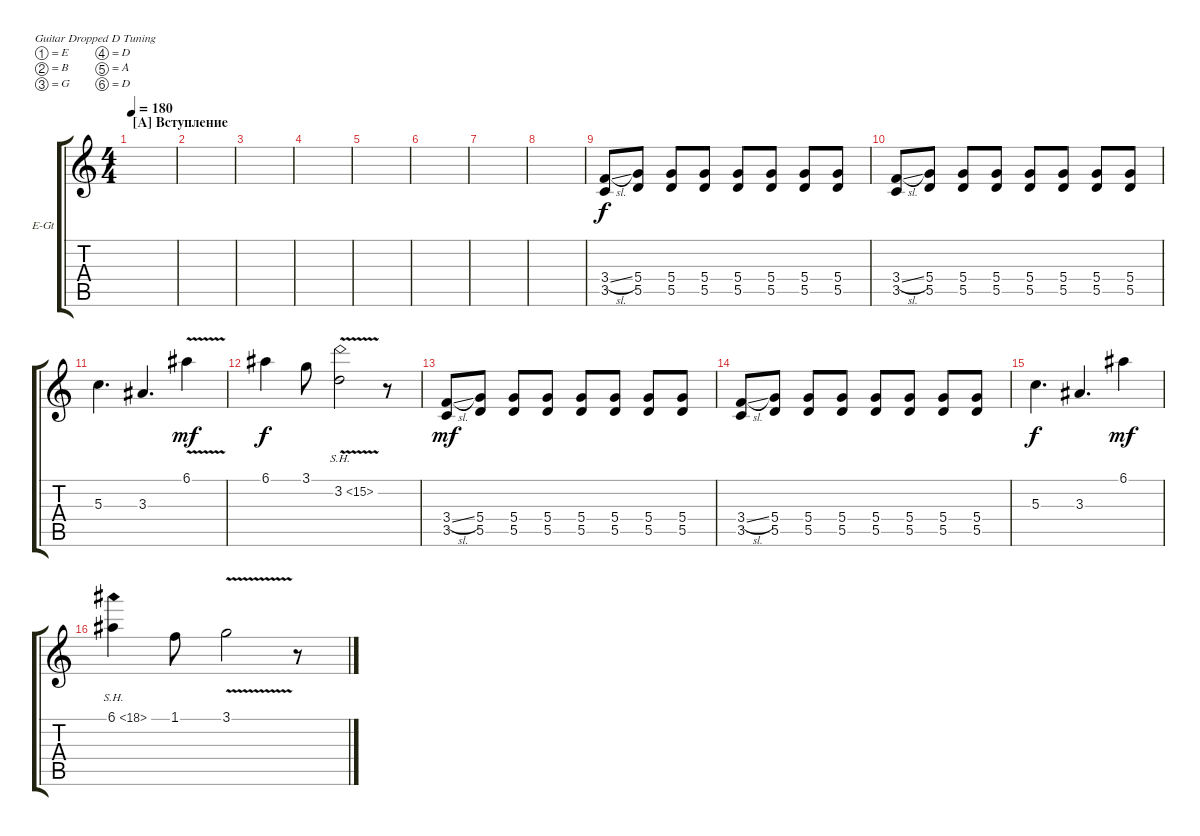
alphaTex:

\defaultSystemsLayout 4
\bracketExtendMode groupsimilarinstruments
\firstSystemTrackNameOrientation horizontal
\otherSystemsTrackNameOrientation horizontal
\track ("Романов" "E-Gt") {instrument distortionguitar}
\staff {score tabs}
\tuning (E4 B3 G3 D3 A2 D2)
\ts (4 4)
\section ("A" "Вступление")
\tempo 180
\clef g2
\scale
0.485477
\ks c
|
\scale
0.257261 |
\scale
0.257261 |
|
|
|
|
|
(3.4{sl} 3.5).8 (5.4 5.5).8 (5.4 5.5).8 (5.4 5.5).8 (5.4 5.5).8 (5.4 5.5).8 (5.4 5.5).8 (5.4 5.5).8 |
(3.4{sl} 3.5).8 (5.4 5.5).8 (5.4 5.5).8 (5.4 5.5).8 (5.4 5.5).8 (5.4 5.5).8 (5.4 5.5).8 (5.4 5.5).8 |
5.3.4{d dy f} 3.3.4{d} 6.1{v}.4{dy mf} |
6.1.4{dy f} 3.1.8 3.2{sh 12 v}.2 r.8 |
(3.4{sl} 3.5).8{dy mf} (5.4 5.5).8 (5.4 5.5).8 (5.4 5.5).8 (5.4 5.5).8 (5.4 5.5).8 (5.4 5.5).8 (5.4 5.5).8 |
(3.4{sl} 3.5).8 (5.4 5.5).8 (5.4 5.5).8 (5.4 5.5).8 (5.4 5.5).8 (5.4 5.5).8 (5.4 5.5).8 (5.4 5.5).8 |
5.3.4{d dy f} 3.3.4{d} 6.1.4{dy mf} |
6.1{sh 12}.4 1.1.8 3.1{v}.2 r.8
